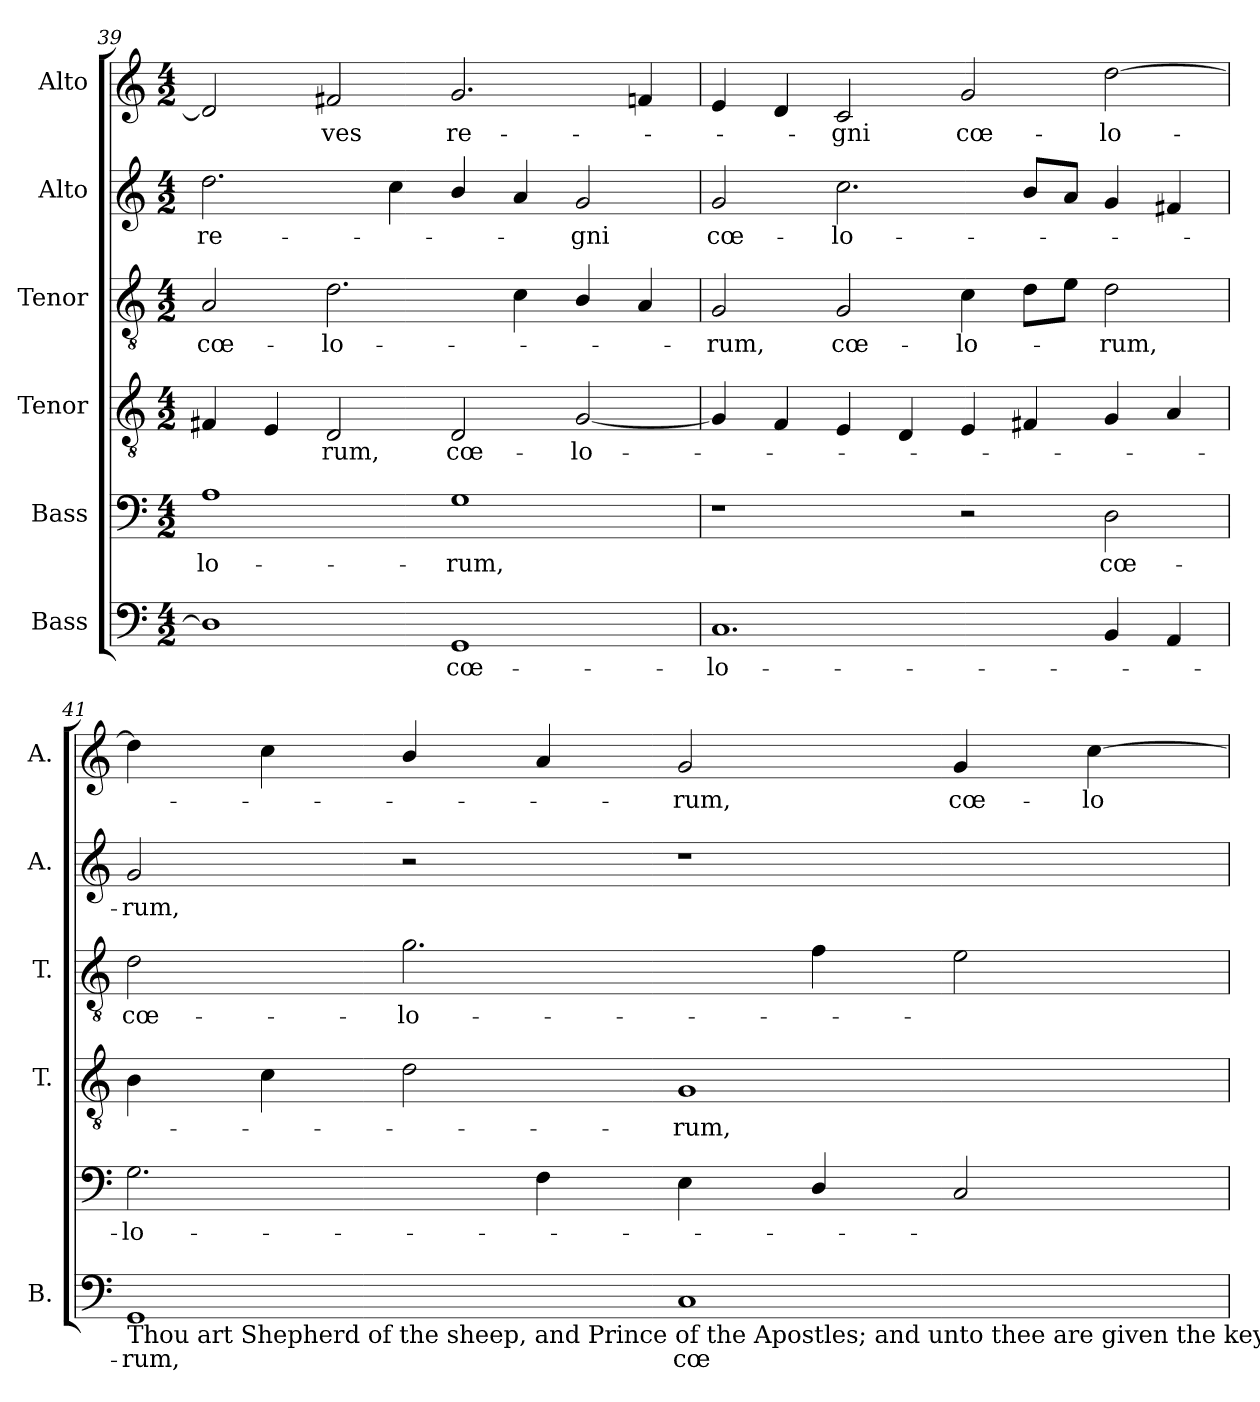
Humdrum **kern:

**kern	**text	**kern	**text	**kern	**text	**kern	**text	**kern	**text	**kern	**text
*part6	*part6	*part5	*part5	*part4	*part4	*part3	*part3	*part2	*part2	*part1	*part1
*staff6	*staff6	*staff5	*staff5	*staff4	*staff4	*staff3	*staff3	*staff2	*staff2	*staff1	*staff1
*I"Bass	*	*I"Bass	*	*I"Tenor	*	*I"Tenor	*	*I"Alto	*	*I"Alto	*
*I'B.	*	*	*	*I'T.	*	*I'T.	*	*I'A.	*	*I'A.	*
*clefF4	*	*clefF4	*	*clefGv2	*	*clefGv2	*	*clefG2	*	*clefG2	*
*	*	*	*	*ITrd7c12	*	*ITrd7c12	*	*	*	*	*
*k[]	*	*k[]	*	*k[]	*	*k[]	*	*k[]	*	*k[]	*
*C:	*	*C:	*	*C:	*	*C:	*	*C:	*	*C:	*
*M4/2	*	*M4/2	*	*M4/2	*	*M4/2	*	*M4/2	*	*M4/2	*
=39	=39	=39	=39	=39	=39	=39	=39	=39	=39	=39	=39
!	!	!	!LO:LY:b:color=#000000	!	!	!	!	!	!	!	!
!	!	!	!	!	!	!	!LO:LY:b:color=#000000	!	!	!	!
!	!	!	!	!	!	!	!	!	!LO:LY:b:color=#000000	!	!
1Di]	.	1Ai	-lo-	4FF#Xi/	.	2AAi/	cœ-	2.ddi\	re-	2di/]	.
.	.	.	.	4EEi/	.	.	.	.	.	.	.
!	!	!	!	!	!LO:LY:b:color=#000000	!	!	!	!	!	!
!	!	!	!	!	!	!	!LO:LY:b:color=#000000	!	!	!	!
!	!	!	!	!	!	!	!	!	!	!	!LO:LY:b:color=#000000
.	.	.	.	2DDi/	-rum,	2.Di\	-lo-	.	.	2f#Xi/	-ves
.	.	.	.	.	.	.	.	4cci\	.	.	.
!	!LO:LY:b:color=#000000	!	!	!	!	!	!	!	!	!	!
!	!	!	!LO:LY:b:color=#000000	!	!	!	!	!	!	!	!
!	!	!	!	!	!LO:LY:b:color=#000000	!	!	!	!	!	!
!	!	!	!	!	!	!	!	!	!	!	!LO:LY:b:color=#000000
1GGi	cœ-	1Gi	-rum,	2DDi/	cœ-	.	.	4bi/	.	2.gi/	re-
.	.	.	.	.	.	4Ci\	.	4ai/	.	.	.
!	!	!	!	!	!LO:LY:b:color=#000000	!	!	!	!	!	!
!	!	!	!	!	!	!	!	!	!LO:LY:b:color=#000000	!	!
.	.	.	.	[2GGi/	-lo-	4BBi/	.	2gi/	-gni	.	.
.	.	.	.	.	.	4AAi/	.	.	.	4fni/	.
=40	=40	=40	=40	=40	=40	=40	=40	=40	=40	=40	=40
!	!LO:LY:b:color=#000000	!	!	!	!	!	!	!	!	!	!
!	!	!	!	!	!	!	!LO:LY:b:color=#000000	!	!	!	!
!	!	!	!	!	!	!	!	!	!LO:LY:b:color=#000000	!	!
1.Ci	-lo-	1r	.	4GGi/]	.	2GGi/	-rum,	2gi/	cœ-	4ei/	.
.	.	.	.	4FFi/	.	.	.	.	.	4di/	.
!	!	!	!	!	!	!	!LO:LY:b:color=#000000	!	!	!	!
!	!	!	!	!	!	!	!	!	!LO:LY:b:color=#000000	!	!
!	!	!	!	!	!	!	!	!	!	!	!LO:LY:b:color=#000000
.	.	.	.	4EEi/	.	2GGi/	cœ-	2.cci\	-lo-	2ci/	-gni
.	.	.	.	4DDi/	.	.	.	.	.	.	.
!	!	!	!	!	!	!	!LO:LY:b:color=#000000	!	!	!	!
!	!	!	!	!	!	!	!	!	!	!	!LO:LY:b:color=#000000
.	.	2r	.	4EEi/	.	4Ci\	-lo-	.	.	2gi/	cœ-
.	.	.	.	4FF#Xi/	.	8Di\L	.	8bi/L	.	.	.
.	.	.	.	.	.	8Ei\J	.	8ai/J	.	.	.
!	!	!	!LO:LY:b:color=#000000	!	!	!	!	!	!	!	!
!	!	!	!	!	!	!	!LO:LY:b:color=#000000	!	!	!	!
!	!	!	!	!	!	!	!	!	!	!	!LO:LY:b:color=#000000
4BBi/	.	2Di\	cœ-	4GGi/	.	2Di\	-rum,	4gi/	.	[2ddi\	-lo-
4AAi/	.	.	.	4AAi/	.	.	.	4f#Xi/	.	.	.
!!LO:PB:g=z
=41	=41	=41	=41	=41	=41	=41	=41	=41	=41	=41	=41
!	!LO:LY:b:color=#000000	!	!	!	!	!	!	!	!	!	!
!	!	!	!LO:LY:b:color=#000000	!	!	!	!	!	!	!	!
!	!	!	!	!	!	!	!LO:LY:b:color=#000000	!	!	!	!
!LO:TX:b:t=Thou art Shepherd of the sheep, and Prince of the Apostles; and unto thee are given the keys of the kingdom of heaven.	!	!	!	!	!	!	!	!	!	!	!
!	!	!	!	!	!	!	!	!	!LO:LY:b:color=#000000	!	!
1GGi	-rum,	2.Gi\	-lo-	4BBi\	.	2Di\	cœ-	2gi/	-rum,	4ddi\]	.
.	.	.	.	4Ci\	.	.	.	.	.	4cci\	.
!	!	!	!	!	!	!	!LO:LY:b:color=#000000	!	!	!	!
.	.	.	.	2Di\	.	2.Gi\	-lo-	2r	.	4bi/	.
.	.	4Fi\	.	.	.	.	.	.	.	4ai/	.
!	!LO:LY:b:color=#000000	!	!	!	!	!	!	!	!	!	!
!	!	!	!	!	!LO:LY:b:color=#000000	!	!	!	!	!	!
!	!	!	!	!	!	!	!	!	!	!	!LO:LY:b:color=#000000
1Ci	cœ-	4Ei\	.	1GGi	-rum,	.	.	1r	.	2gi/	-rum,
.	.	4Di/	.	.	.	4Fi\	.	.	.	.	.
!	!	!	!	!	!	!	!	!	!	!	!LO:LY:b:color=#000000
.	.	2Ci/	.	.	.	2Ei\	.	.	.	4gi/	cœ-
!	!	!	!	!	!	!	!	!	!	!	!LO:LY:b:color=#000000
.	.	.	.	.	.	.	.	.	.	[4cci\	-lo-
=	=	=	=	=	=	=	=	=	=	=	=
*-	*-	*-	*-	*-	*-	*-	*-	*-	*-	*-	*-
